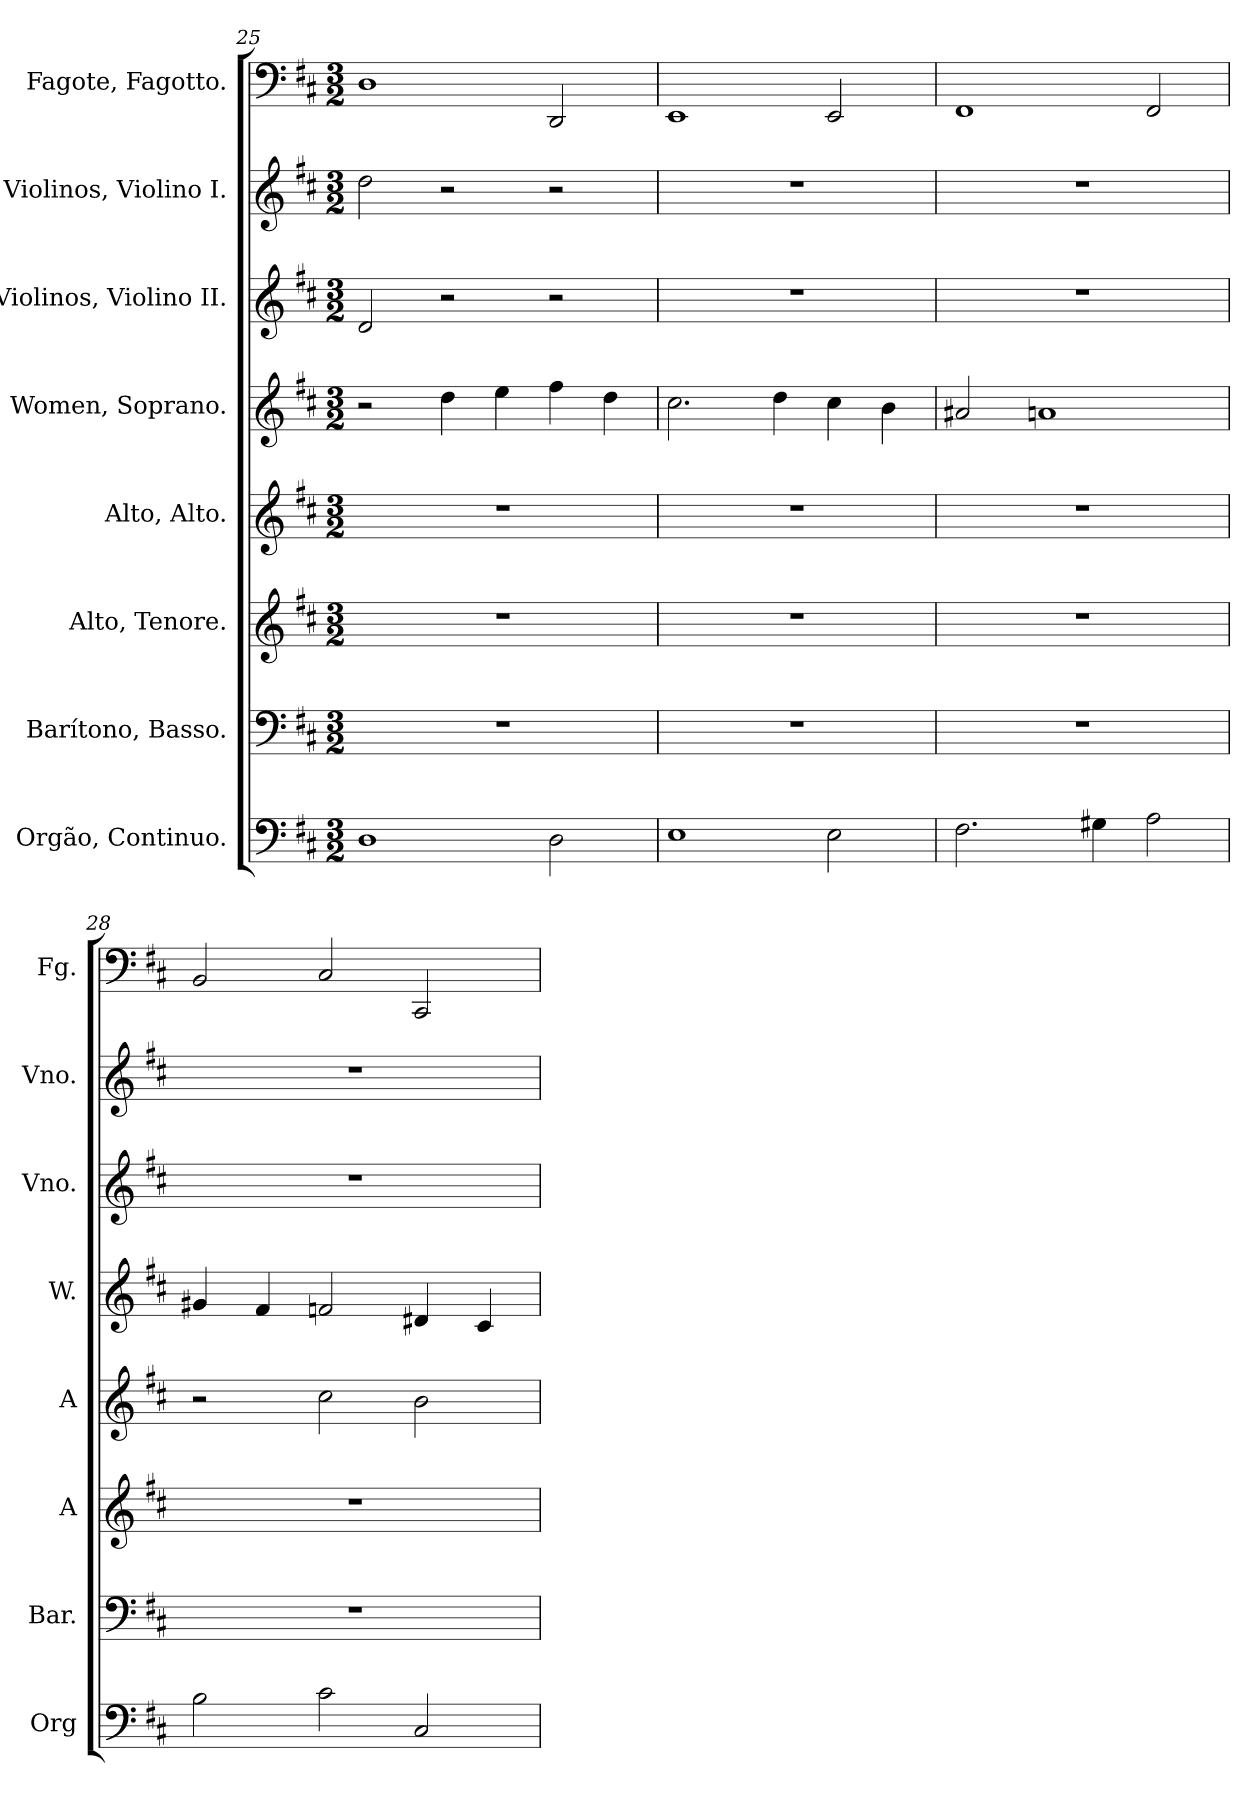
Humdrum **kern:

**kern	**kern	**kern	**kern	**kern	**kern	**kern	**kern
*part8	*part7	*part6	*part5	*part4	*part3	*part2	*part1
*staff8	*staff7	*staff6	*staff5	*staff4	*staff3	*staff2	*staff1
*I"Orgão, Continuo.	*I"Barítono, Basso.	*I"Alto, Tenore.	*I"Alto, Alto.	*I"Women, Soprano.	*I"Violinos, Violino II.	*I"Violinos, Violino I.	*I"Fagote, Fagotto.
*I'Org	*I'Bar.	*I'A	*I'A	*I'W.	*I'Vno.	*I'Vno.	*I'Fg.
*clefF4	*clefF4	*clefG2	*clefG2	*clefG2	*clefG2	*clefG2	*clefF4
*k[f#c#]	*k[f#c#]	*k[f#c#]	*k[f#c#]	*k[f#c#]	*k[f#c#]	*k[f#c#]	*k[f#c#]
*M3/2	*M3/2	*M3/2	*M3/2	*M3/2	*M3/2	*M3/2	*M3/2
=25	=25	=25	=25	=25	=25	=25	=25
1D	1.r	1.r	1.r	2r	2d/	2dd\	1D
.	.	.	.	4dd\	2r	2r	.
.	.	.	.	4ee\	.	.	.
2D\	.	.	.	4ff#\	2r	2r	2DD/
.	.	.	.	4dd\	.	.	.
=26	=26	=26	=26	=26	=26	=26	=26
1E	1.r	1.r	1.r	2.cc#\	1.r	1.r	1EE
.	.	.	.	4dd\	.	.	.
2E\	.	.	.	4cc#\	.	.	2EE/
.	.	.	.	4b\	.	.	.
=27	=27	=27	=27	=27	=27	=27	=27
2.F#\	1.r	1.r	1.r	2a#X/	1.r	1.r	1FF#
.	.	.	.	1an	.	.	.
4G#X\	.	.	.	.	.	.	.
2A\	.	.	.	.	.	.	2FF#/
!!LO:PB:g=z
=28	=28	=28	=28	=28	=28	=28	=28
2B\	1.r	1.r	2r	4g#X/	1.r	1.r	2BB/
.	.	.	.	4f#/	.	.	.
2c#\	.	.	2cc#\	2fn/	.	.	2C#/
2C#/	.	.	2b\	4d#X/	.	.	2CC#/
.	.	.	.	4c#/	.	.	.
=	=	=	=	=	=	=	=
*-	*-	*-	*-	*-	*-	*-	*-
